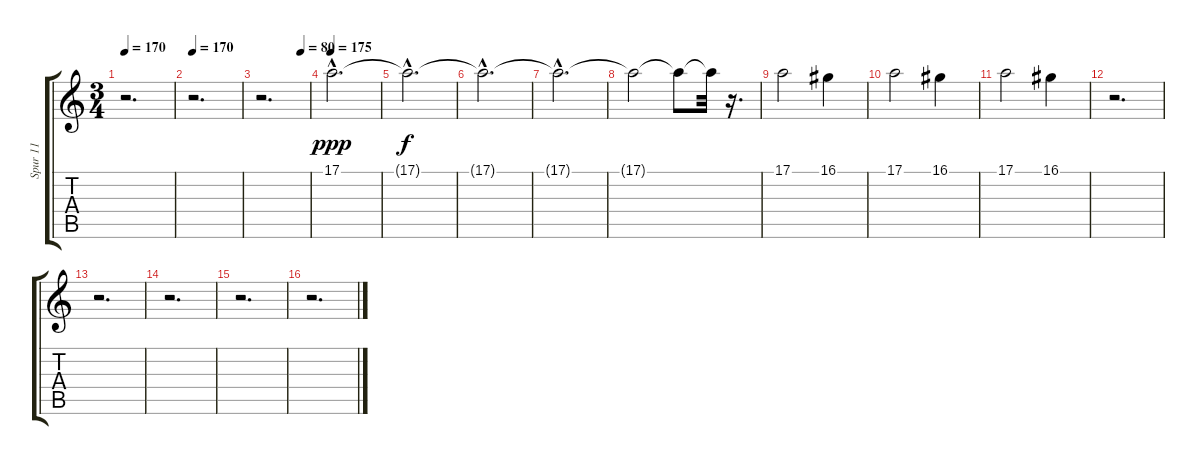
\track ("Spur 11" "Spur 11") {instrument stringensemble1}
\staff {score tabs}
\tuning (E4 B3 G3 D3 A2 E2) {hide}
\ts (3 4)
\tempo 170
\clef g2
\ks c
r.2{d dy f} |
\tempo 170
r.2{d} |
\tempo (80 0.8333333333333334)
r.2{d} |
\tempo 175
17.1{hac}.2{d dy ppp} |
17.1{hac t}.2{d dy f} |
17.1{hac t}.2{d} |
17.1{hac t}.2{d} |
17.1{t}.2 17.1{t}.8 17.1{t}.32 r.16{d} |
17.1.2 16.1.4 |
17.1.2 16.1.4 |
17.1.2 16.1.4 |
r.2{d} |
r.2{d} |
r.2{d} |
r.2{d} |
r.2{d}
